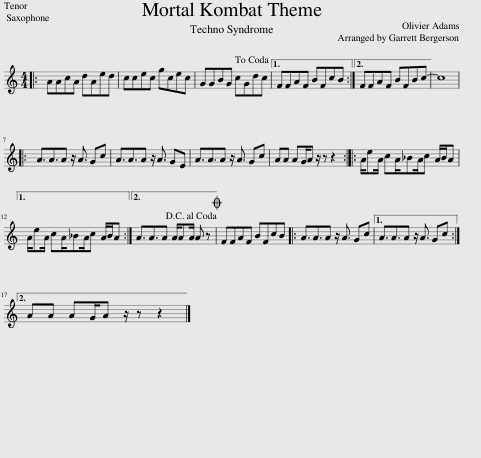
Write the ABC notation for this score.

X:1
L:1/8
M:4/4
I:linebreak $
K:none
V:1 treble transpose=-14
V:1
[K:C]|: AAcA dAed | ccec gcec | GGBG cGdc!dacoda! |1 FFAF BFcB :|2 FFAF BFBc- || %5
 c8 |:$ A3/2A3/2A z/ A3/2 Gc | A3/2A3/2A z/ A3/2 GE | A3/2A3/2A z/ A3/2 Gc | AA AG/A z/ z z2 :: %10
 A/eA/ cA/_BA/c A/B/A |1$ A/eA/ cA/_BA/c A/B/A :|2 A3/2A3/2A A/AA/ A z!D.C.! ||O FFAF BFcB |: A3/2A3/2A z/ A3/2 Gc |1 %15
 A3/2A3/2A z/ A3/2 Gc :|2$ AA AG/A z/ z z2 |] %17
